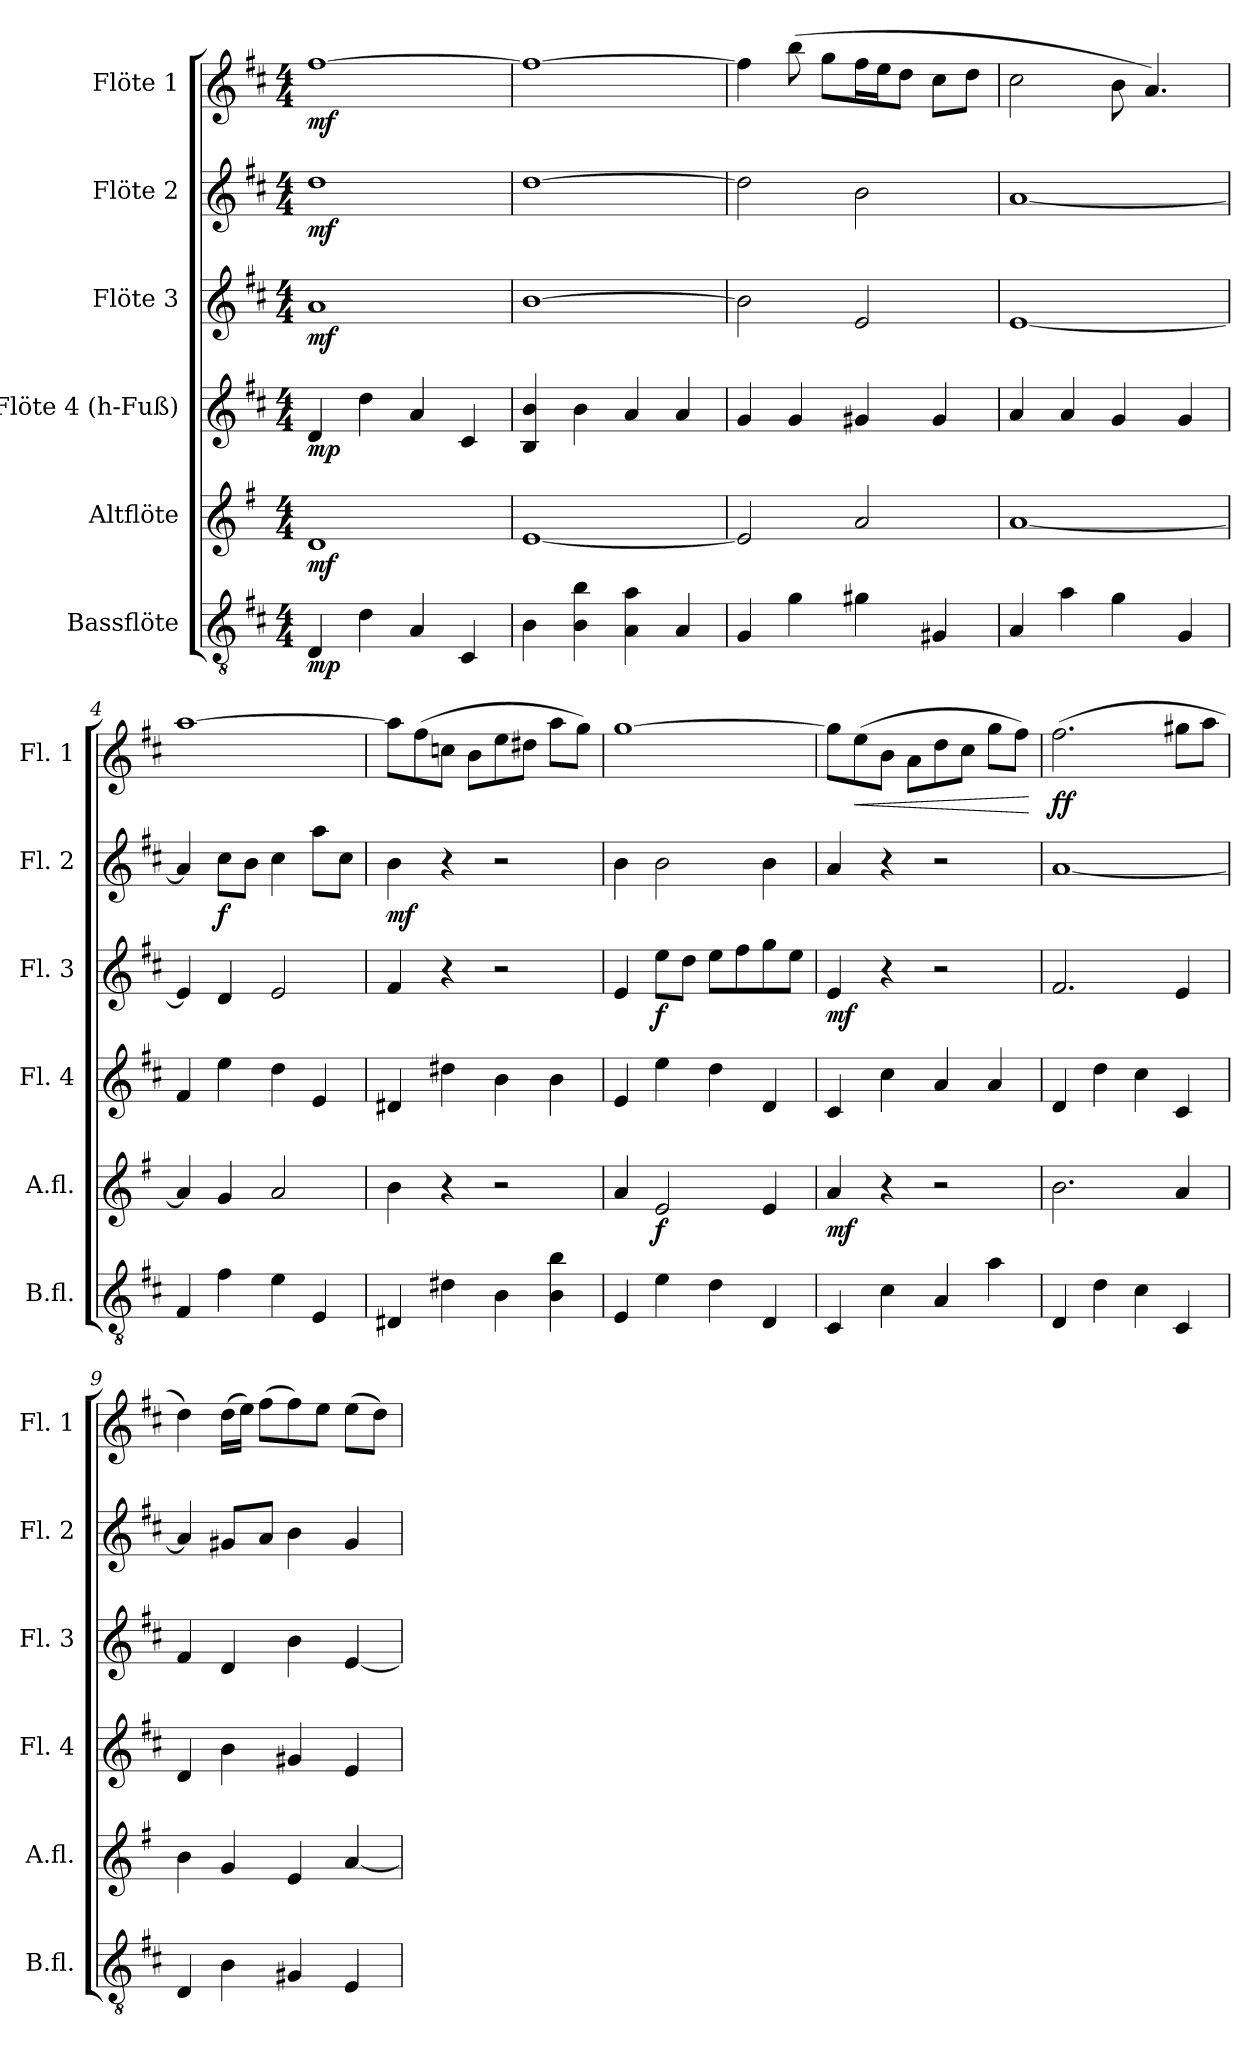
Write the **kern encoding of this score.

**kern	**dynam	**kern	**dynam	**kern	**dynam	**kern	**dynam	**kern	**dynam	**kern	**dynam
*part6	*part6	*part5	*part5	*part4	*part4	*part3	*part3	*part2	*part2	*part1	*part1
*staff6	*staff6	*staff5	*staff5	*staff4	*staff4	*staff3	*staff3	*staff2	*staff2	*staff1	*staff1
*I"Bassflöte	*	*I"Altflöte	*	*I"Flöte 4 (h-Fuß)	*	*I"Flöte 3	*	*I"Flöte 2	*	*I"Flöte 1	*
*I'B.fl.	*	*I'A.fl.	*	*I'Fl. 4	*	*I'Fl. 3	*	*I'Fl. 2	*	*I'Fl. 1	*
*clefGv2	*	*clefG2	*	*clefG2	*	*clefG2	*	*clefG2	*	*clefG2	*
*	*	*ITrd3c5	*	*	*	*	*	*	*	*	*
*k[f#c#]	*	*k[f#c#]	*	*k[f#c#]	*	*k[f#c#]	*	*k[f#c#]	*	*k[f#c#]	*
*M4/4	*	*M4/4	*	*M4/4	*	*M4/4	*	*M4/4	*	*M4/4	*
*MM60	*	*MM60	*	*MM60	*	*MM60	*	*MM60	*	*MM60	*
=	=	=	=	=	=	=	=	=	=	=	=
!	!LO:DY:b	!	!LO:DY:b	!	!LO:DY:b	!	!LO:DY:b	!	!LO:DY:b	!	!LO:DY:b
4D/	mp	1A	mf	4d/	mp	1a	mf	1dd	mf	[1ff#	mf
4d\	.	.	.	4dd\	.	.	.	.	.	.	.
4A/	.	.	.	4a/	.	.	.	.	.	.	.
4C#/	.	.	.	4c#/	.	.	.	.	.	.	.
=1	=1	=1	=1	=1	=1	=1	=1	=1	=1	=1	=1
4B\	.	[1B	.	4B/ 4b/	.	[1b	.	[1dd	.	1ff#_	.
4B\ 4b\	.	.	.	4b\	.	.	.	.	.	.	.
4A\ 4a\	.	.	.	4a/	.	.	.	.	.	.	.
4A/	.	.	.	4a/	.	.	.	.	.	.	.
=2	=2	=2	=2	=2	=2	=2	=2	=2	=2	=2	=2
4G/	.	2B/]	.	4g/	.	2b\]	.	2dd\]	.	4ff#\]	.
4g\	.	.	.	4g/	.	.	.	.	.	(8bb\	.
.	.	.	.	.	.	.	.	.	.	8gg\L	.
4g#X\	.	2e/	.	4g#X/	.	2e/	.	2b\	.	16ff#\L	.
.	.	.	.	.	.	.	.	.	.	16ee\J	.
.	.	.	.	.	.	.	.	.	.	8dd\J	.
4G#X/	.	.	.	4g#/	.	.	.	.	.	8cc#\L	.
.	.	.	.	.	.	.	.	.	.	8dd\J	.
=3	=3	=3	=3	=3	=3	=3	=3	=3	=3	=3	=3
4A/	.	[1e	.	4a/	.	[1e	.	[1a	.	2cc#\	.
4a\	.	.	.	4a/	.	.	.	.	.	.	.
4g\	.	.	.	4g/	.	.	.	.	.	8b\	.
.	.	.	.	.	.	.	.	.	.	4.a/)	.
4G/	.	.	.	4g/	.	.	.	.	.	.	.
=4	=4	=4	=4	=4	=4	=4	=4	=4	=4	=4	=4
4F#/	.	4e/]	.	4f#/	.	4e/]	.	4a/]	.	[1aa	.
!	!	!	!	!	!	!	!	!	!LO:DY:b	!	!
4f#\	.	4d/	.	4ee\	.	4d/	.	8cc#\L	f	.	.
.	.	.	.	.	.	.	.	8b\J	.	.	.
4e\	.	2e/	.	4dd\	.	2e/	.	4cc#\	.	.	.
4E/	.	.	.	4e/	.	.	.	8aa\L	.	.	.
.	.	.	.	.	.	.	.	8cc#\J	.	.	.
!!LO:LB:g=z
=5	=5	=5	=5	=5	=5	=5	=5	=5	=5	=5	=5
!	!	!	!	!	!	!	!	!	!LO:DY:b	!	!
4D#X/	.	4f#\	.	4d#X/	.	4f#/	.	4b\	mf	8aa\L]	.
.	.	.	.	.	.	.	.	.	.	(8ff#\	.
4d#X\	.	4r	.	4dd#X\	.	4r	.	4r	.	8ccn\J	.
.	.	.	.	.	.	.	.	.	.	8b\L	.
4B\	.	2r	.	4b\	.	2r	.	2r	.	8ee\	.
.	.	.	.	.	.	.	.	.	.	8dd#X\J	.
4B\ 4b\	.	.	.	4b\	.	.	.	.	.	8aa\L	.
.	.	.	.	.	.	.	.	.	.	8gg\J)	.
=6	=6	=6	=6	=6	=6	=6	=6	=6	=6	=6	=6
4E/	.	4e/	.	4e/	.	4e/	.	4b\	.	[1gg	.
!	!	!	!LO:DY:b	!	!	!	!LO:DY:b	!	!	!	!
4e\	.	2B/	f	4ee\	.	8ee\L	f	2b\	.	.	.
.	.	.	.	.	.	8dd\J	.	.	.	.	.
4d\	.	.	.	4dd\	.	8ee\L	.	.	.	.	.
.	.	.	.	.	.	8ff#\	.	.	.	.	.
4D/	.	4B/	.	4d/	.	8gg\	.	4b\	.	.	.
.	.	.	.	.	.	8ee\J	.	.	.	.	.
=7	=7	=7	=7	=7	=7	=7	=7	=7	=7	=7	=7
!	!	!	!LO:DY:b	!	!	!	!LO:DY:b	!	!	!	!
4C#/	.	4e/	mf	4c#/	.	4e/	mf	4a/	.	8gg\L]	.
!	!	!	!	!	!	!	!	!	!	!	!LO:HP:b
.	.	.	.	.	.	.	.	.	.	(8ee\	<
4c#\	.	4r	.	4cc#\	.	4r	.	4r	.	8b\J	.
.	.	.	.	.	.	.	.	.	.	8a\L	.
4A/	.	2r	.	4a/	.	2r	.	2r	.	8dd\	.
.	.	.	.	.	.	.	.	.	.	8cc#\J	.
4a\	.	.	.	4a/	.	.	.	.	.	8gg\L	.
.	.	.	.	.	.	.	.	.	.	8ff#\J)	.
.	.	.	.	.	.	.	.	.	.	.	[
=8	=8	=8	=8	=8	=8	=8	=8	=8	=8	=8	=8
!	!	!	!	!	!	!	!	!	!	!	!LO:DY:b
4D/	.	2.f#\	.	4d/	.	2.f#/	.	[1a	.	(2.ff#\	ff
4d\	.	.	.	4dd\	.	.	.	.	.	.	.
4c#\	.	.	.	4cc#\	.	.	.	.	.	.	.
4C#/	.	4e/	.	4c#/	.	4e/	.	.	.	8gg#X\L	.
.	.	.	.	.	.	.	.	.	.	8aa\J	.
=9	=9	=9	=9	=9	=9	=9	=9	=9	=9	=9	=9
4D/	.	4f#\	.	4d/	.	4f#/	.	4a/]	.	4dd\)	.
4B\	.	4d/	.	4b\	.	4d/	.	8g#X/L	.	(16dd\LL	.
.	.	.	.	.	.	.	.	.	.	16ee\JJ)	.
.	.	.	.	.	.	.	.	8a/J	.	(8ff#\L	.
4G#X/	.	4B/	.	4g#X/	.	4b\	.	4b\	.	8ff#\)	.
.	.	.	.	.	.	.	.	.	.	8ee\J	.
4E/	.	[4e/	.	4e/	.	[4e/	.	4g#/	.	(8ee\L	.
.	.	.	.	.	.	.	.	.	.	8dd\J)	.
=	=	=	=	=	=	=	=	=	=	=	=
*-	*-	*-	*-	*-	*-	*-	*-	*-	*-	*-	*-
